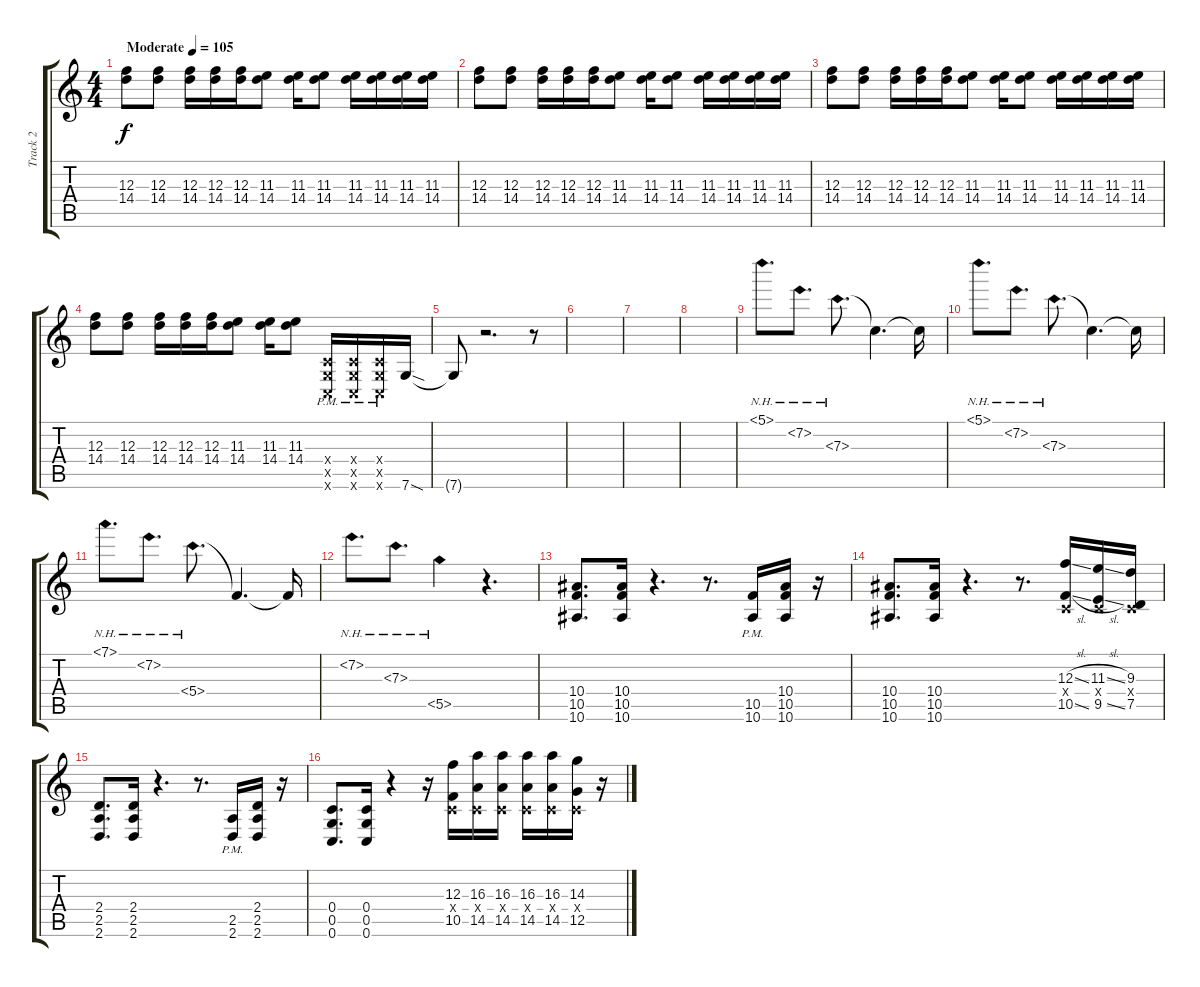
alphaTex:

\track ("Track 2" "Track 2") {instrument overdrivenguitar}
\staff {score tabs}
\tuning (D4 A3 F3 C3 G2 C2) {hide}
\ts (4 4)
\tempo (105 "Moderate")
\clef g2
\ks c
(12.3 14.4).8{dy f instrument overdrivenguitar} (12.3 14.4).8 (12.3 14.4).16 (12.3 14.4).16 (12.3 14.4).16 (11.3 14.4).8 (11.3 14.4).16 (11.3 14.4).8 (11.3 14.4).16 (11.3 14.4).16 (11.3 14.4).16 (11.3 14.4).16 |
(12.3 14.4).8 (12.3 14.4).8 (12.3 14.4).16 (12.3 14.4).16 (12.3 14.4).16 (11.3 14.4).8 (11.3 14.4).16 (11.3 14.4).8 (11.3 14.4).16 (11.3 14.4).16 (11.3 14.4).16 (11.3 14.4).16 |
(12.3 14.4).8 (12.3 14.4).8 (12.3 14.4).16 (12.3 14.4).16 (12.3 14.4).16 (11.3 14.4).8 (11.3 14.4).16 (11.3 14.4).8 (11.3 14.4).16 (11.3 14.4).16 (11.3 14.4).16 (11.3 14.4).16 |
(12.3 14.4).8 (12.3 14.4).8 (12.3 14.4).16 (12.3 14.4).16 (12.3 14.4).16 (11.3 14.4).8 (11.3 14.4).16 (11.3 14.4).8 (0.4{x} 0.5{pm x} 0.6{pm x}).16 (0.4{x} 0.5{pm x} 0.6{pm x}).16 (0.4{x} 0.5{pm x} 0.6{pm x}).16 7.6{sod}.16 |
7.6{t}.8 r.2{d} r.8 |
|
|
|
5.1{nh}.8{d} 7.2{nh}.8{d} 7.3{nh}.8{d} 7.3{t}.4{d} 7.3{t}.16 |
5.1{nh}.8{d} 7.2{nh}.8{d} 7.3{nh}.8{d} 7.3{t}.4{d} 7.3{t}.16 |
7.1{nh}.8{d} 7.2{nh}.8{d} 5.4{nh}.8{d} 5.4{t}.4{d} 5.4{t}.16 |
7.2{nh}.8{d} 7.3{nh}.8{d} 5.5{nh}.4 r.4{d} |
(10.4 10.5 10.6).8{d} (10.4 10.5 10.6).16 r.4{d} r.8{d} (10.5{pm} 10.6{pm}).16 (10.4 10.5 10.6).16 r.16 |
(10.4 10.5 10.6).8{d} (10.4 10.5 10.6).16 r.4{d} r.8{d} (12.3{sl} 0.4{x} 10.5{sl}).16 (11.3{sl} 0.4{x} 9.5{sl}).16 (9.3 0.4{x} 7.5).16 |
(2.4 2.5 2.6).8{d} (2.4 2.5 2.6).16 r.4{d} r.8{d} (2.5{pm} 2.6{pm}).16 (2.4 2.5 2.6).16 r.16 |
(0.4 0.5 0.6).8{d} (0.4 0.5 0.6).16 r.4 r.16 (12.3 0.4{x} 10.5).16 (16.3 0.4{x} 14.5).16 (16.3 0.4{x} 14.5).16 (16.3 0.4{x} 14.5).16 (16.3 0.4{x} 14.5).16 (14.3 0.4{x} 12.5).16 r.16
